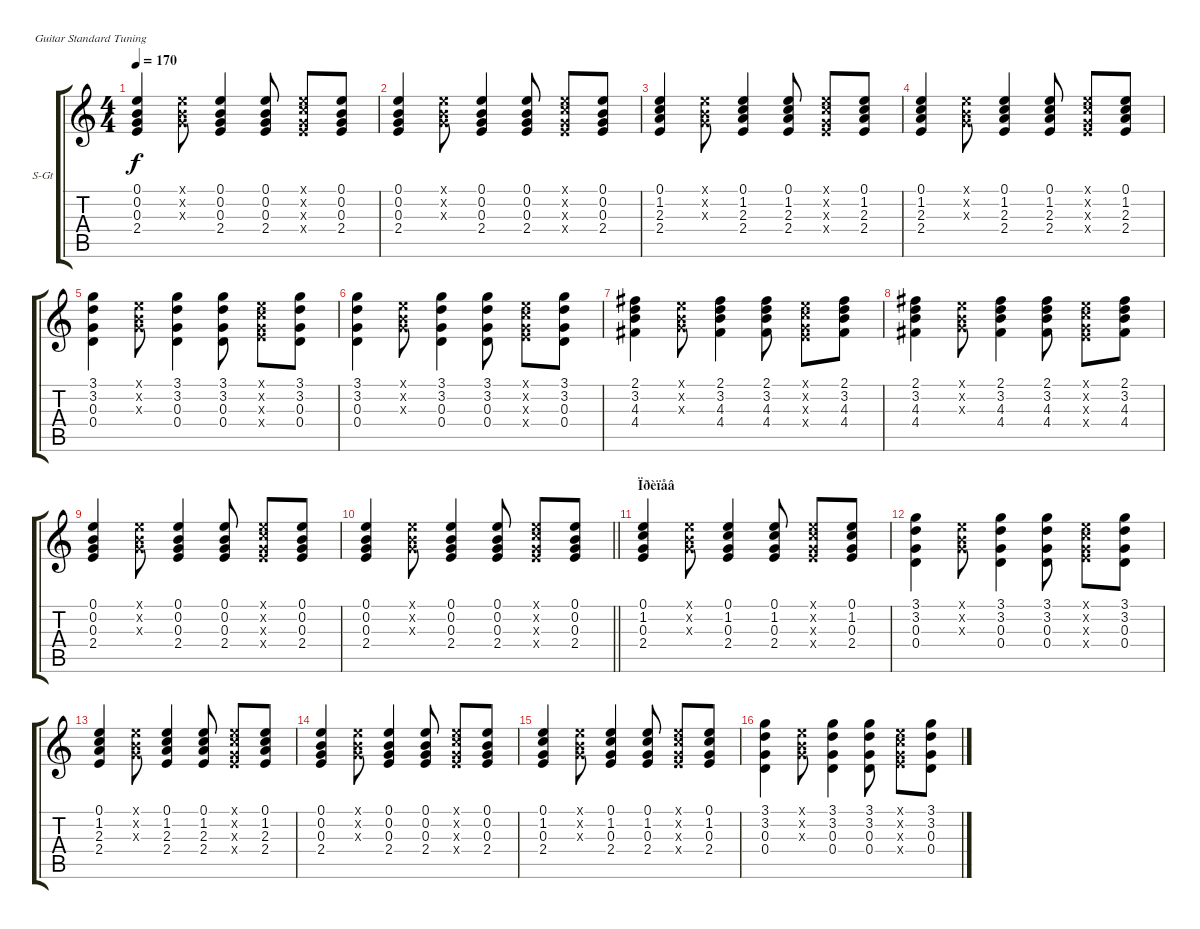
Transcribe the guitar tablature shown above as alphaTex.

\bracketExtendMode groupsimilarinstruments
\firstSystemTrackNameOrientation horizontal
\otherSystemsTrackNameOrientation horizontal
\track ("Âèêòîð Öîé" "S-Gt") {instrument acousticguitarsteel}
\staff {score tabs}
\tuning (E4 B3 G3 D3 A2 E2)
\ts (4 4)
\tempo 170
\clef g2
\ks c
(0.1 0.2 0.3 2.4).4{dy f} (0.1{x} 0.2{x} 0.3{x}).8 (0.1 0.2 0.3 2.4).4 (0.1 0.2 0.3 2.4).8 (0.1{x} 1.2{x} 0.3{x} 2.4{x}).8 (0.1 0.2 0.3 2.4).8 |
(0.1 0.2 0.3 2.4).4 (0.1{x} 0.2{x} 0.3{x}).8 (0.1 0.2 0.3 2.4).4 (0.1 0.2 0.3 2.4).8 (0.1{x} 1.2{x} 0.3{x} 2.4{x}).8 (0.1 0.2 0.3 2.4).8 |
(0.1 1.2 2.3 2.4).4 (0.1{x} 0.2{x} 0.3{x}).8 (0.1 1.2 2.3 2.4).4 (0.1 1.2 2.3 2.4).8 (0.1{x} 1.2{x} 0.3{x} 2.4{x}).8 (0.1 1.2 2.3 2.4).8 |
(0.1 1.2 2.3 2.4).4 (0.1{x} 0.2{x} 0.3{x}).8 (0.1 1.2 2.3 2.4).4 (0.1 1.2 2.3 2.4).8 (0.1{x} 1.2{x} 0.3{x} 2.4{x}).8 (0.1 1.2 2.3 2.4).8 |
(3.1 3.2 0.3 0.4).4 (0.1{x} 0.2{x} 0.3{x}).8 (3.1 3.2 0.3 0.4).4 (3.1 3.2 0.3 0.4).8 (0.1{x} 1.2{x} 0.3{x} 2.4{x}).8 (3.1 3.2 0.3 0.4).8 |
(3.1 3.2 0.3 0.4).4 (0.1{x} 0.2{x} 0.3{x}).8 (3.1 3.2 0.3 0.4).4 (3.1 3.2 0.3 0.4).8 (0.1{x} 1.2{x} 0.3{x} 2.4{x}).8 (3.1 3.2 0.3 0.4).8 |
(2.1 3.2 4.3 4.4).4 (0.1{x} 0.2{x} 0.3{x}).8 (2.1 3.2 4.3 4.4).4 (2.1 3.2 4.3 4.4).8 (0.1{x} 1.2{x} 0.3{x} 2.4{x}).8 (2.1 3.2 4.3 4.4).8 |
(2.1 3.2 4.3 4.4).4 (0.1{x} 0.2{x} 0.3{x}).8 (2.1 3.2 4.3 4.4).4 (2.1 3.2 4.3 4.4).8 (0.1{x} 1.2{x} 0.3{x} 2.4{x}).8 (2.1 3.2 4.3 4.4).8 |
(0.1 0.2 0.3 2.4).4 (0.1{x} 0.2{x} 0.3{x}).8 (0.1 0.2 0.3 2.4).4 (0.1 0.2 0.3 2.4).8 (0.1{x} 1.2{x} 0.3{x} 2.4{x}).8 (0.1 0.2 0.3 2.4).8 |
\barLineRight lightlight
(0.1 0.2 0.3 2.4).4 (0.1{x} 0.2{x} 0.3{x}).8 (0.1 0.2 0.3 2.4).4 (0.1 0.2 0.3 2.4).8 (0.1{x} 1.2{x} 0.3{x} 2.4{x}).8 (0.1 0.2 0.3 2.4).8 |
\section ("" "Ïðèïåâ")
(0.1 1.2 0.3 2.4).4 (0.1{x} 0.2{x} 0.3{x}).8 (0.1 1.2 0.3 2.4).4 (0.1 1.2 0.3 2.4).8 (0.1{x} 1.2{x} 0.3{x} 2.4{x}).8 (0.1 1.2 0.3 2.4).8 |
(3.1 3.2 0.3 0.4).4 (0.1{x} 0.2{x} 0.3{x}).8 (3.1 3.2 0.3 0.4).4 (3.1 3.2 0.3 0.4).8 (0.1{x} 1.2{x} 0.3{x} 2.4{x}).8 (3.1 3.2 0.3 0.4).8 |
(0.1 1.2 2.3 2.4).4 (0.1{x} 0.2{x} 0.3{x}).8 (0.1 1.2 2.3 2.4).4 (0.1 1.2 2.3 2.4).8 (0.1{x} 1.2{x} 0.3{x} 2.4{x}).8 (0.1 1.2 2.3 2.4).8 |
(0.1 0.2 0.3 2.4).4 (0.1{x} 0.2{x} 0.3{x}).8 (0.1 0.2 0.3 2.4).4 (0.1 0.2 0.3 2.4).8 (0.1{x} 1.2{x} 0.3{x} 2.4{x}).8 (0.1 0.2 0.3 2.4).8 |
(0.1 1.2 0.3 2.4).4 (0.1{x} 0.2{x} 0.3{x}).8 (0.1 1.2 0.3 2.4).4 (0.1 1.2 0.3 2.4).8 (0.1{x} 1.2{x} 0.3{x} 2.4{x}).8 (0.1 1.2 0.3 2.4).8 |
(3.1 3.2 0.3 0.4).4 (0.1{x} 0.2{x} 0.3{x}).8 (3.1 3.2 0.3 0.4).4 (3.1 3.2 0.3 0.4).8 (0.1{x} 1.2{x} 0.3{x} 2.4{x}).8 (3.1 3.2 0.3 0.4).8
